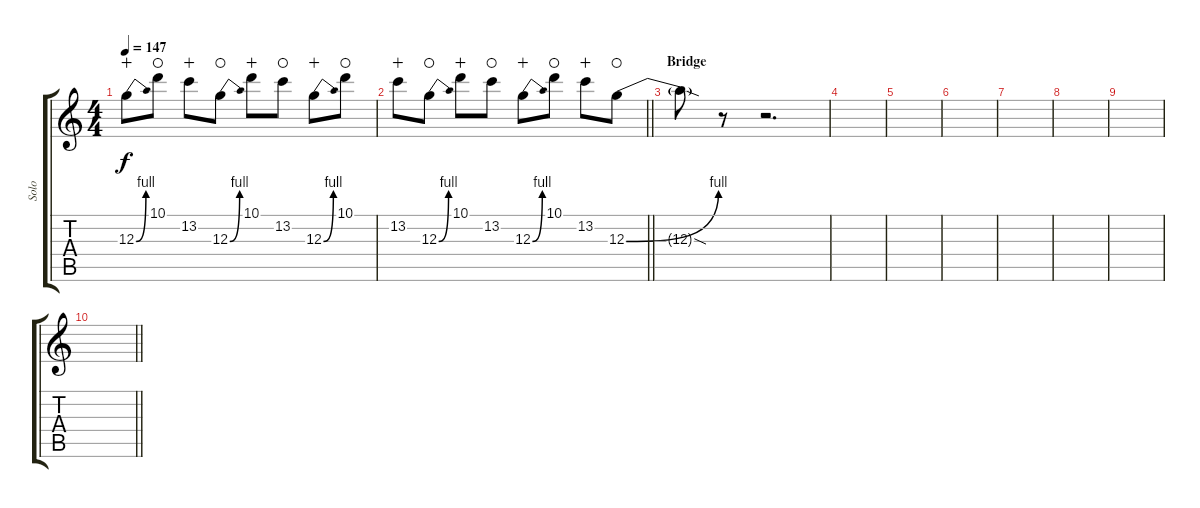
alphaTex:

\track ("Solo" "Solo") {instrument distortionguitar}
\staff {score tabs}
\tuning (E4 B3 G3 D3 A2 D2) {hide}
\ts (4 4)
\tempo 147
\clef g2
\ks c
12.3{be (bend 0 0 60 4)}.8{dy f wahc} 10.1.8{waho} 13.2.8{wahc} 12.3{be (bend 0 0 60 4)}.8{txt "" waho} 10.1.8{wahc} 13.2.8{waho} 12.3{be (bend 0 0 60 4)}.8{wahc} 10.1.8{waho} |
\barLineRight lightlight
13.2.8{wahc} 12.3{be (bend 0 0 60 4)}.8{waho} 10.1.8{wahc} 13.2.8{waho} 12.3{be (bend 0 0 60 4)}.8{wahc} 10.1.8{waho} 13.2.8{wahc} 12.3{be (bend 0 0 60 4)}.8{waho} |
\section ("" "Bridge")
12.3{sod t}.8 r.8 r.2{d} |
|
|
|
|
|
|
\barLineRight lightlight
